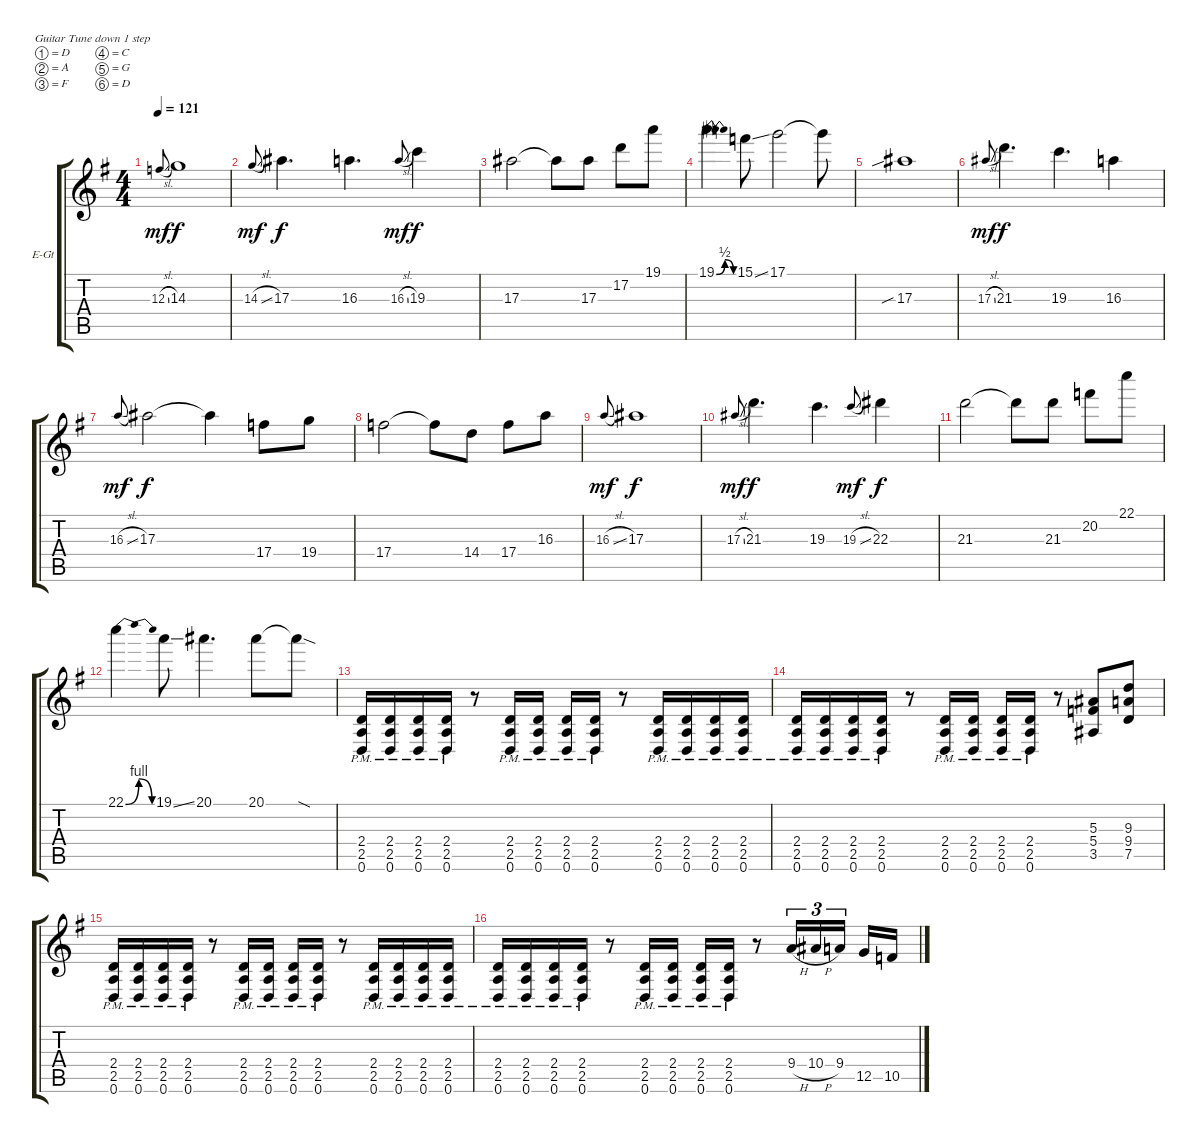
\bracketExtendMode groupsimilarinstruments
\firstSystemTrackNameOrientation horizontal
\otherSystemsTrackNameOrientation horizontal
\track ("Leon Kemp" "E-Gt") {instrument distortionguitar}
\staff {score tabs}
\tuning (D4 A3 F3 C3 G2 D2)
\ts (4 4)
\tempo 121
\clef g2
\ks g
12.3{sl}.8{gr onbeat dy mf} 14.3.1{dy f} |
14.3{sl}.8{gr onbeat dy mf} 17.3.4{d dy f} 16.3.4{d} 16.3{sl}.8{gr onbeat dy mf} 19.3.4{dy f} |
17.3.2 17.3{t}.8 17.3.8 17.2.8 19.1.8 |
19.1{be (bendrelease 0 0 30 2 30 2 60 0)}.4 15.1{ss}.8 17.1.2 17.1{t}.8 |
17.3{sib}.1 |
17.3{sl}.8{gr onbeat dy mf} 21.3.4{d dy f} 19.3.4{d} 16.3.4 |
16.3{sl}.8{gr onbeat dy mf} 17.3.2{dy f} 17.3{t}.4 17.4.8 19.4.8 |
17.4.2 17.4{t}.8 14.4.8 17.4.8 16.3.8 |
16.3{sl}.8{gr onbeat dy mf} 17.3.1{dy f} |
17.3{sl}.8{gr onbeat dy mf} 21.3.4{d dy f} 19.3.4{d} 19.3{sl}.8{gr onbeat dy mf} 22.3.4{dy f} |
21.3.2 21.3{t}.8 21.3.8 20.2.8 22.1.8 |
22.1{be (bendrelease 0 0 30 4 30 4 60 0)}.4 19.1{ss}.8 20.1.4{d} 20.1.8 20.1{sod t}.8 |
(2.4{pm} 2.5{pm} 0.6{pm}).16 (2.4{pm} 2.5{pm} 0.6{pm}).16 (2.4{pm} 2.5{pm} 0.6{pm}).16 (2.4{pm} 2.5{pm} 0.6{pm}).16 r.8 (2.4{pm} 2.5{pm} 0.6{pm}).16 (2.4{pm} 2.5{pm} 0.6{pm}).16 (2.4{pm} 2.5{pm} 0.6{pm}).16 (2.4{pm} 2.5{pm} 0.6{pm}).16 r.8 (2.4{pm} 2.5{pm} 0.6{pm}).16 (2.4{pm} 2.5{pm} 0.6{pm}).16 (2.4{pm} 2.5{pm} 0.6{pm}).16 (2.4{pm} 2.5{pm} 0.6{pm}).16 |
(2.4{pm} 2.5{pm} 0.6{pm}).16 (2.4{pm} 2.5{pm} 0.6{pm}).16 (2.4{pm} 2.5{pm} 0.6{pm}).16 (2.4{pm} 2.5{pm} 0.6{pm}).16 r.8 (2.4{pm} 2.5{pm} 0.6{pm}).16 (2.4{pm} 2.5{pm} 0.6{pm}).16 (2.4{pm} 2.5{pm} 0.6{pm}).16 (2.4{pm} 2.5{pm} 0.6{pm}).16 r.8 (5.3 5.4 3.5).8 (9.3 9.4 7.5).8 |
(2.4{pm} 2.5{pm} 0.6{pm}).16 (2.4{pm} 2.5{pm} 0.6{pm}).16 (2.4{pm} 2.5{pm} 0.6{pm}).16 (2.4{pm} 2.5{pm} 0.6{pm}).16 r.8 (2.4{pm} 2.5{pm} 0.6{pm}).16 (2.4{pm} 2.5{pm} 0.6{pm}).16 (2.4{pm} 2.5{pm} 0.6{pm}).16 (2.4{pm} 2.5{pm} 0.6{pm}).16 r.8 (2.4{pm} 2.5{pm} 0.6{pm}).16 (2.4{pm} 2.5{pm} 0.6{pm}).16 (2.4{pm} 2.5{pm} 0.6{pm}).16 (2.4{pm} 2.5{pm} 0.6{pm}).16 |
(2.4{pm} 2.5{pm} 0.6{pm}).16 (2.4{pm} 2.5{pm} 0.6{pm}).16 (2.4{pm} 2.5{pm} 0.6{pm}).16 (2.4{pm} 2.5{pm} 0.6{pm}).16 r.8 (2.4{pm} 2.5{pm} 0.6{pm}).16 (2.4{pm} 2.5{pm} 0.6{pm}).16 (2.4{pm} 2.5{pm} 0.6{pm}).16 (2.4{pm} 2.5{pm} 0.6{pm}).16 r.8 9.4{h}.16{tu (3 2)} 10.4{h}.16{tu (3 2)} 9.4.16{tu (3 2)} 12.5.16 10.5.16
